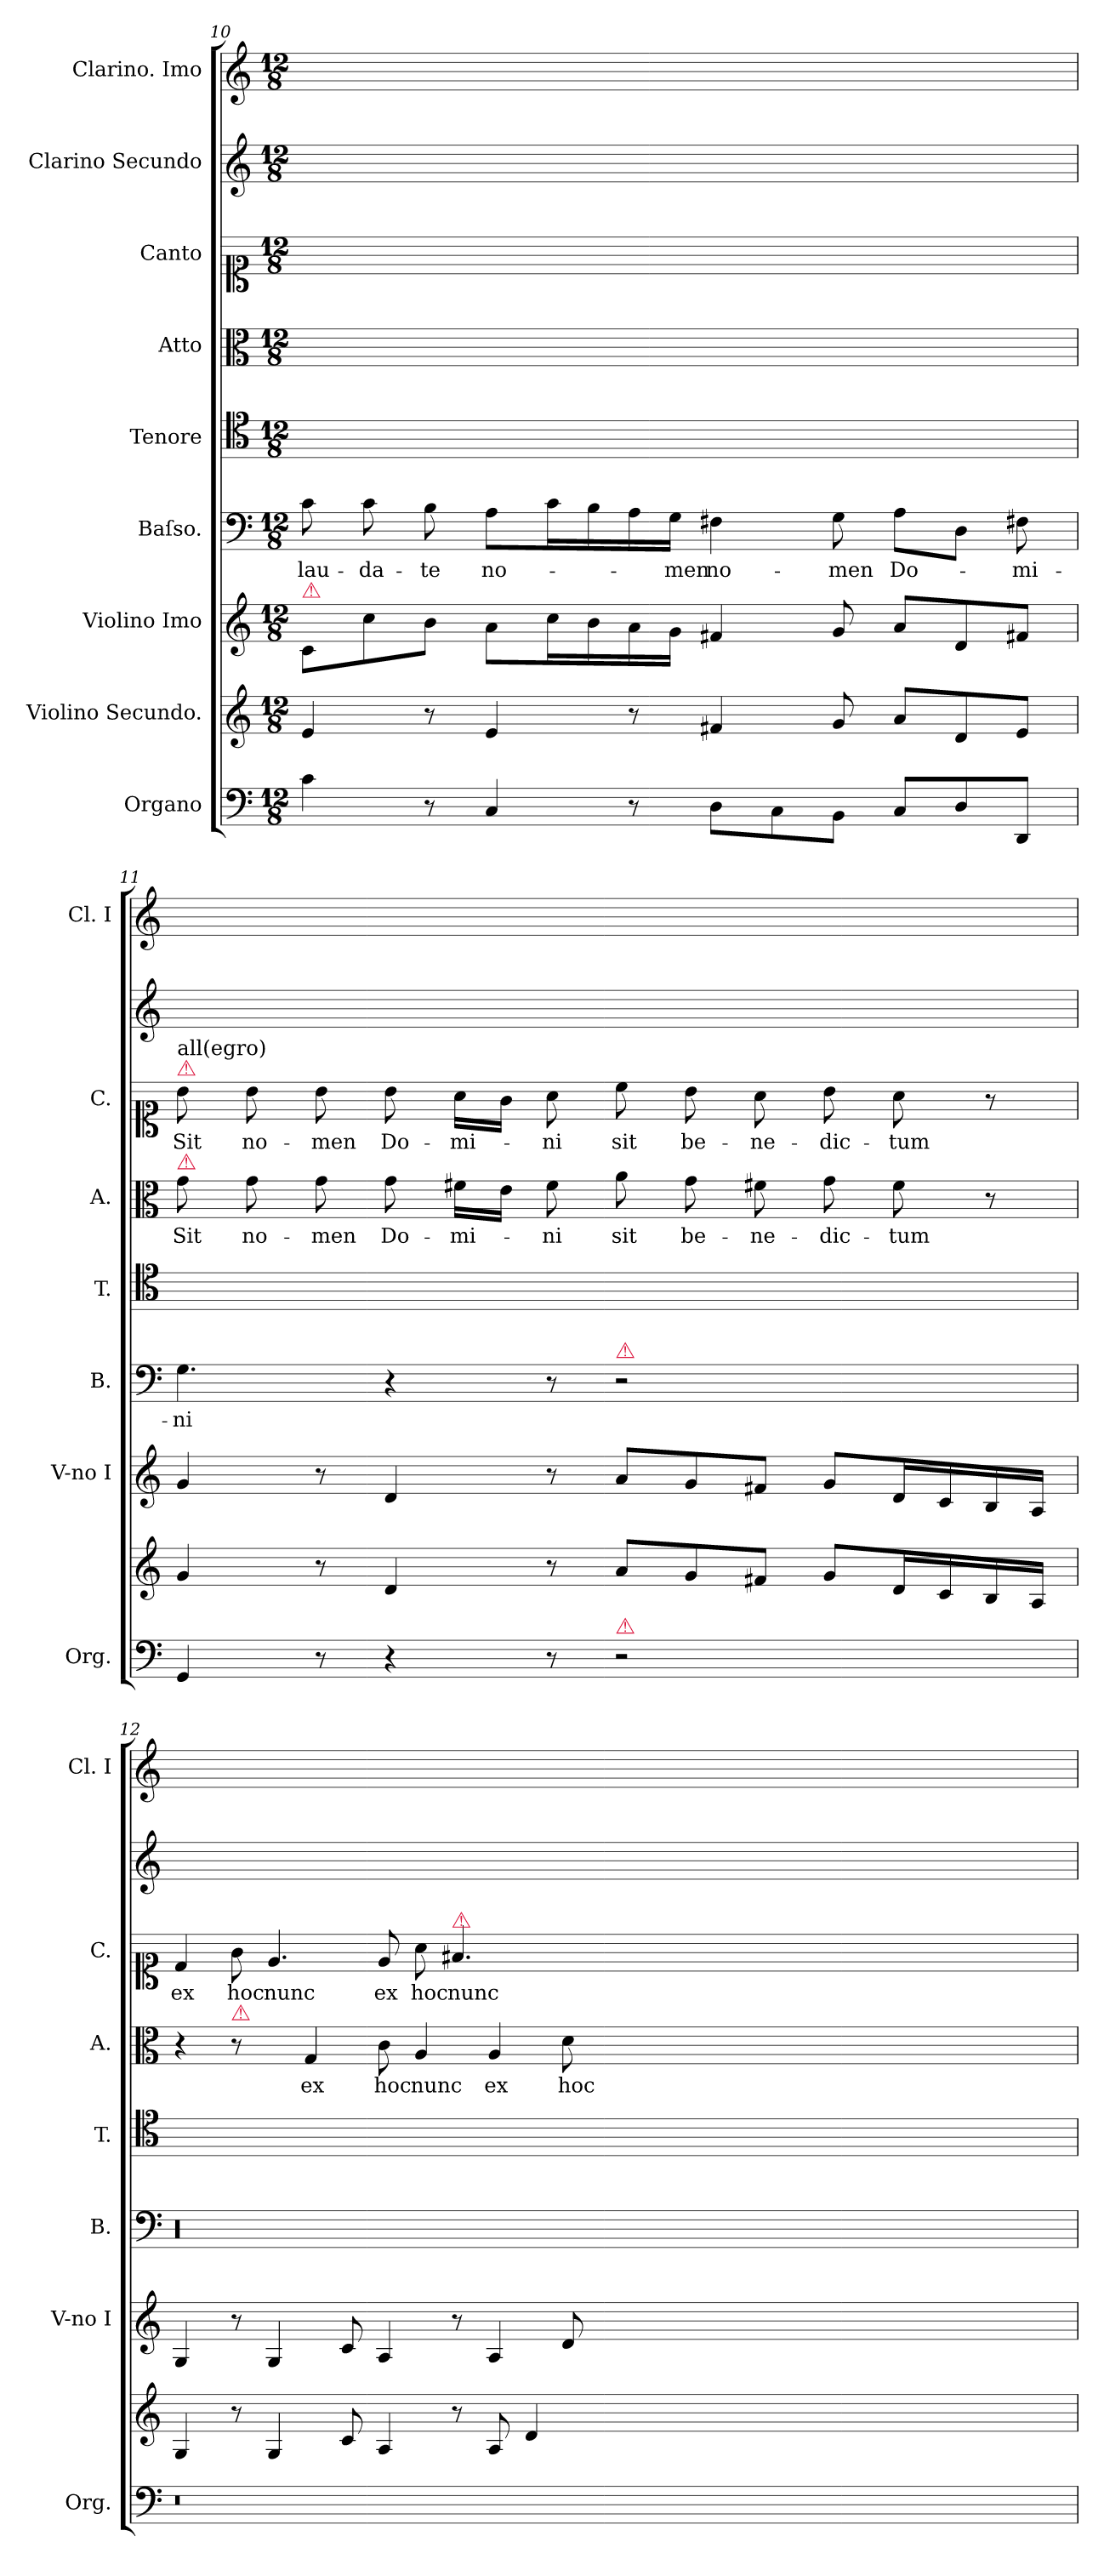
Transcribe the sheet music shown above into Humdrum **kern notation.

**kern	**kern	**kern	**kern	**text	**kern	**kern	**text	**kern	**text	**kern	**kern
*part9	*part8	*part7	*part6	*part6	*part5	*part4	*part4	*part3	*part3	*part2	*part1
*staff9	*staff8	*staff7	*staff6	*staff6	*staff5	*staff4	*staff4	*staff3	*staff3	*staff2	*staff1
*I"Organo	*I"Violino Secundo.	*I"Violino Imo	*I"Baſso.	*	*I"Tenore	*I"Atto	*	*I"Canto	*	*I"Clarino Secundo	*I"Clarino. Imo
*I'Org.	*	*I'V-no I	*I'B.	*	*I'T.	*I'A.	*	*I'C.	*	*	*I'Cl. I
*clefF4	*clefG2	*clefG2	*clefF4	*	*clefC4	*clefC3	*	*clefC1	*	*clefG2	*clefG2
*k[]	*k[]	*k[]	*k[]	*	*k[]	*k[]	*	*k[]	*	*k[]	*k[]
*C:	*C:	*C:	*C:	*	*C:	*C:	*	*C:	*	*C:	*C:
*M12/8	*M12/8	*M12/8	*M12/8	*	*M12/8	*M12/8	*	*M12/8	*	*M12/8	*M12/8
=10	=10	=10	=10	=10	=10	=10	=10	=10	=10	=10	=10
!	!	!LO:TX:a:color=crimson:t=⚠	!	!	!	!	!	!	!	!	!
4c\	4e/	8c/L	8c\	lau-	1.ryy	1.ryy	.	1.ryy	.	1.ryy	1.ryy
.	.	8cc\	8c\	-da-	.	.	.	.	.	.	.
8r	8r	8b\J	8B\	-te	.	.	.	.	.	.	.
4C/	4e/	8a\L	8A\L	no-	.	.	.	.	.	.	.
.	.	16cc\L	16c\L	.	.	.	.	.	.	.	.
.	.	16b\	16B\	.	.	.	.	.	.	.	.
8r	8r	16a\	16A\	.	.	.	.	.	.	.	.
.	.	16g\JJ	16G\JJ	-men	.	.	.	.	.	.	.
!	!	!	!	!LO:LY:i	!	!	!	!	!	!	!
8D\L	4f#X/	4f#X/	4F#X\	no-	.	.	.	.	.	.	.
8C\	.	.	.	.	.	.	.	.	.	.	.
!	!	!	!	!LO:LY:i	!	!	!	!	!	!	!
8BB\J	8g/	8g/	8G\	-men	.	.	.	.	.	.	.
8C/L	8a/L	8a/L	8A\L	Do-	.	.	.	.	.	.	.
8D/	8d/	8d/	8D\J	.	.	.	.	.	.	.	.
8DD/J	8e/J	8f#X/J	8F#X\	-mi-	.	.	.	.	.	.	.
=11	=11	=11	=11	=11	=11	=11	=11	=11	=11	=11	=11
!	!	!	!	!	!	!	!	!LO:TX:a:color=crimson:t=⚠	!	!	!
!	!	!	!	!	!	!	!	!LO:TX:a:t=all(egro)	!	!	!
!	!	!	!	!	!	!LO:TX:a:color=crimson:t=⚠	!	!	!	!	!
4GG/	4g/	4g/	4.G\	-ni	1.ryy	8g\	Sit	8b\	Sit	1.ryy	1.ryy
.	.	.	.	.	.	8g\	no-	8b\	no-	.	.
8r	8r	8r	.	.	.	8g\	-men	8b\	-men	.	.
4r	4d/	4d/	4r	.	.	8g\	Do-	8b\	Do-	.	.
.	.	.	.	.	.	16f#X\LL	-mi-	16a\LL	-mi-	.	.
.	.	.	.	.	.	16e\JJ	.	16g\JJ	.	.	.
8r	8r	8r	8r	.	.	8f#\	-ni	8a\	-ni	.	.
!	!	!	!LO:TX:a:color=crimson:t=⚠	!	!	!	!	!	!	!	!
!LO:TX:a:color=crimson:t=⚠	!	!	!	!	!	!	!	!	!	!	!
!LO:N:vis=2	!	!	!LO:N:vis=2	!	!	!	!	!	!	!	!
2.r	8a/L	8a/L	2.r	.	.	8a\	sit	8cc\	sit	.	.
.	8g/	8g/	.	.	.	8g\	be-	8b\	be-	.	.
.	8f#X/J	8f#X/J	.	.	.	8f#X\	-ne-	8a\	-ne-	.	.
.	8g/L	8g/L	.	.	.	8g\	-dic-	8b\	-dic-	.	.
.	16d/L	16d/L	.	.	.	8f#\	-tum	8a\	-tum	.	.
.	16c/	16c/	.	.	.	.	.	.	.	.	.
.	16B/	16B/	.	.	.	8r	.	8r	.	.	.
.	16A/JJ	16A/JJ	.	.	.	.	.	.	.	.	.
=12	=12	=12	=12	=12	=12	=12	=12	=12	=12	=12	=12
0.r	4G/	4G/	00.r	.	00.ryy	4r	.	4d/	ex	00.ryy	00.ryy
!	!	!	!	!	!	!LO:TX:a:color=crimson:t=⚠	!	!	!	!	!
!	!	!	!	!	!	!LO:N:vis=8	!	!	!	!	!
.	8r	8r	.	.	.	4r	.	8g\	hoc	.	.
.	4G/	4G/	.	.	.	.	.	4.e/	nunc	.	.
.	.	.	.	.	.	4G/	ex	.	.	.	.
.	8c/	8c/	.	.	.	.	.	.	.	.	.
!	!	!	!	!	!	!	!	!	!LO:LY:i	!	!
.	4A/	4A/	.	.	.	8c\	hoc	8e/	ex	.	.
!	!	!	!	!	!	!	!	!	!LO:LY:i	!	!
.	.	.	.	.	.	4A/	nunc	8a\	hoc	.	.
!	!	!	!	!	!	!	!	!LO:TX:a:color=crimson:t=⚠	!	!	!
!	!	!	!	!	!	!	!	!LO:N:vis=4.	!LO:LY:i	!	!
.	8r	8r	.	.	.	.	.	2f#X/	nunc	.	.
!	!	!	!	!	!	!	!LO:LY:i	!	!	!	!
.	8A/	4A/	.	.	.	4A/	ex	.	.	.	.
.	4d/	.	.	.	.	.	.	.	.	.	.
!	!	!	!	!	!	!	!LO:LY:i	!	!	!	!
.	.	8d/	.	.	.	8d\	hoc	.	.	.	.
.	00ryy	00ryy	.	.	.	00ryy	.	00ryy	.	.	.
0.ryy	.	.	.	.	.	.	.	.	.	.	.
.	2ryy	2ryy	.	.	.	2ryy	.	2ryy	.	.	.
=	=	=	=	=	=	=	=	=	=	=	=
*-	*-	*-	*-	*-	*-	*-	*-	*-	*-	*-	*-
